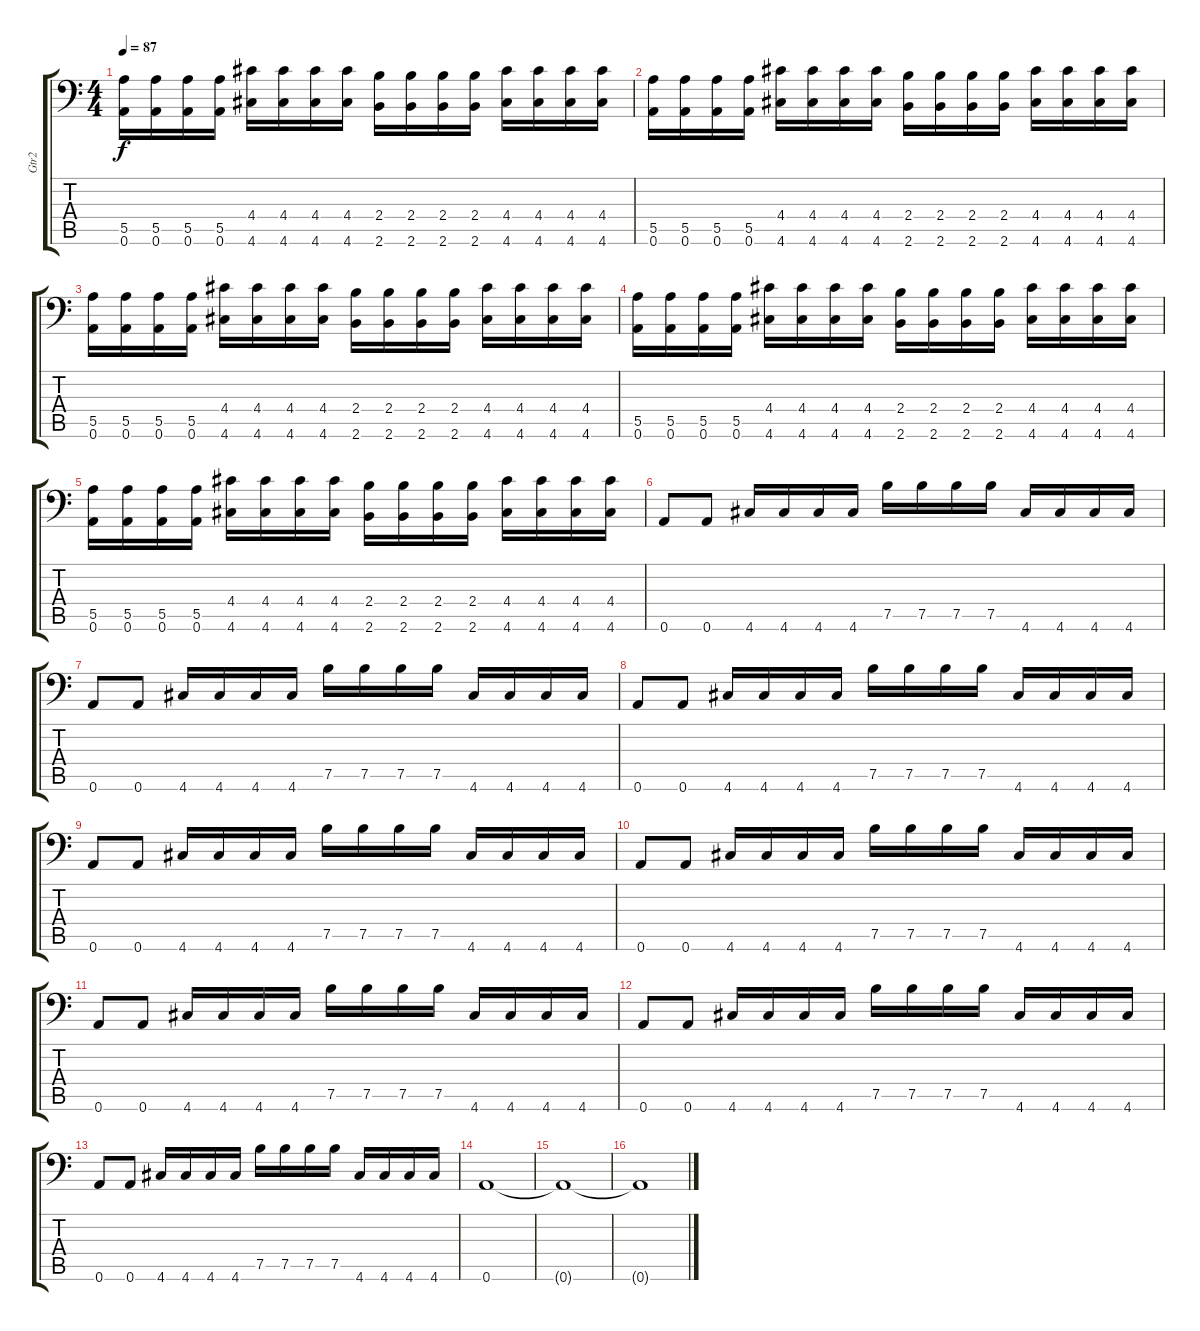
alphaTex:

\track ("Gtr2" "Gtr2") {instrument distortionguitar}
\staff {score tabs}
\tuning (Db4 A3 E3 A2 E2 A1) {hide}
\ts (4 4)
\tempo 87
\clef f4
\ks c
(5.5 0.6).16{dy f} (5.5 0.6).16 (5.5 0.6).16 (5.5 0.6).16 (4.4 4.6).16 (4.4 4.6).16 (4.4 4.6).16 (4.4 4.6).16 (2.4 2.6).16 (2.4 2.6).16 (2.4 2.6).16 (2.4 2.6).16 (4.4 4.6).16 (4.4 4.6).16 (4.4 4.6).16 (4.4 4.6).16 |
(5.5 0.6).16 (5.5 0.6).16 (5.5 0.6).16 (5.5 0.6).16 (4.4 4.6).16 (4.4 4.6).16 (4.4 4.6).16 (4.4 4.6).16 (2.4 2.6).16 (2.4 2.6).16 (2.4 2.6).16 (2.4 2.6).16 (4.4 4.6).16 (4.4 4.6).16 (4.4 4.6).16 (4.4 4.6).16 |
(5.5 0.6).16 (5.5 0.6).16 (5.5 0.6).16 (5.5 0.6).16 (4.4 4.6).16 (4.4 4.6).16 (4.4 4.6).16 (4.4 4.6).16 (2.4 2.6).16 (2.4 2.6).16 (2.4 2.6).16 (2.4 2.6).16 (4.4 4.6).16 (4.4 4.6).16 (4.4 4.6).16 (4.4 4.6).16 |
(5.5 0.6).16 (5.5 0.6).16 (5.5 0.6).16 (5.5 0.6).16 (4.4 4.6).16 (4.4 4.6).16 (4.4 4.6).16 (4.4 4.6).16 (2.4 2.6).16 (2.4 2.6).16 (2.4 2.6).16 (2.4 2.6).16 (4.4 4.6).16 (4.4 4.6).16 (4.4 4.6).16 (4.4 4.6).16 |
(5.5 0.6).16 (5.5 0.6).16 (5.5 0.6).16 (5.5 0.6).16 (4.4 4.6).16 (4.4 4.6).16 (4.4 4.6).16 (4.4 4.6).16 (2.4 2.6).16 (2.4 2.6).16 (2.4 2.6).16 (2.4 2.6).16 (4.4 4.6).16 (4.4 4.6).16 (4.4 4.6).16 (4.4 4.6).16 |
0.6.8 0.6.8 4.6.16 4.6.16 4.6.16 4.6.16 7.5.16 7.5.16 7.5.16 7.5.16 4.6.16 4.6.16 4.6.16 4.6.16 |
0.6.8 0.6.8 4.6.16 4.6.16 4.6.16 4.6.16 7.5.16 7.5.16 7.5.16 7.5.16 4.6.16 4.6.16 4.6.16 4.6.16 |
0.6.8 0.6.8 4.6.16 4.6.16 4.6.16 4.6.16 7.5.16 7.5.16 7.5.16 7.5.16 4.6.16 4.6.16 4.6.16 4.6.16 |
0.6.8 0.6.8 4.6.16 4.6.16 4.6.16 4.6.16 7.5.16 7.5.16 7.5.16 7.5.16 4.6.16 4.6.16 4.6.16 4.6.16 |
0.6.8 0.6.8 4.6.16 4.6.16 4.6.16 4.6.16 7.5.16 7.5.16 7.5.16 7.5.16 4.6.16 4.6.16 4.6.16 4.6.16 |
0.6.8 0.6.8 4.6.16 4.6.16 4.6.16 4.6.16 7.5.16 7.5.16 7.5.16 7.5.16 4.6.16 4.6.16 4.6.16 4.6.16 |
0.6.8 0.6.8 4.6.16 4.6.16 4.6.16 4.6.16 7.5.16 7.5.16 7.5.16 7.5.16 4.6.16 4.6.16 4.6.16 4.6.16 |
0.6.8 0.6.8 4.6.16 4.6.16 4.6.16 4.6.16 7.5.16 7.5.16 7.5.16 7.5.16 4.6.16 4.6.16 4.6.16 4.6.16 |
0.6.1 |
0.6{t}.1 |
0.6{t}.1{volume 0}
